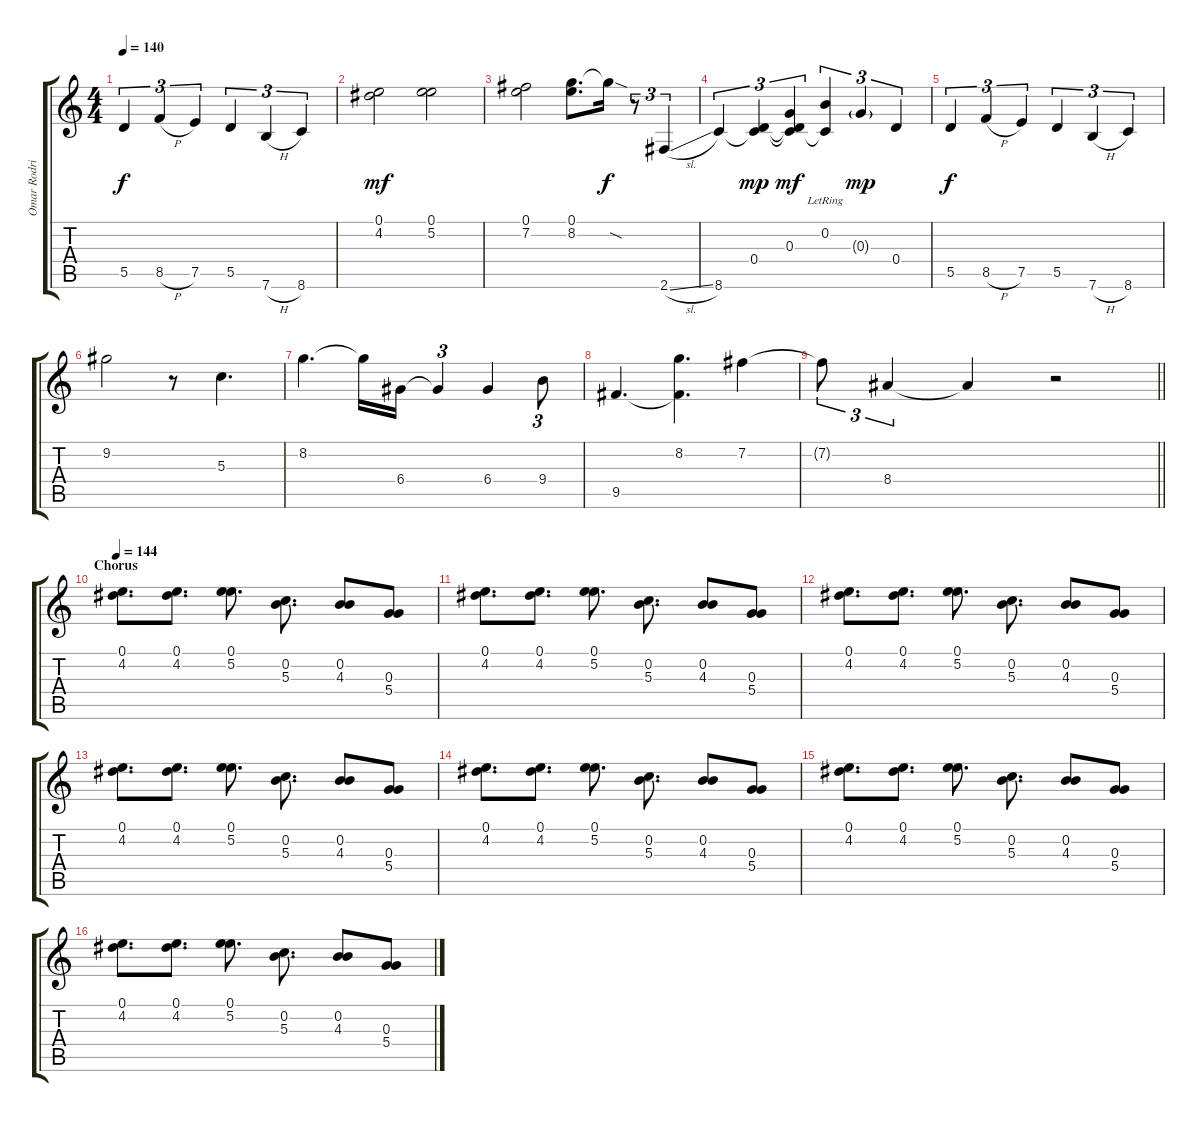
\track ("Omar Rodriguez-Lopez - Guitar 2" "Omar Rodri") {instrument distortionguitar}
\staff {score tabs}
\tuning (E4 B3 G3 D3 A2 E2) {hide}
\ts (4 4)
\tempo 140
\clef g2
\ks c
5.5.4{tu (3 2) dy f} 8.5{h}.4{tu (3 2)} 7.5.4{tu (3 2)} 5.5.4{tu (3 2)} 7.6{h}.4{tu (3 2)} 8.6.4{tu (3 2)} |
(0.1 4.2).2{dy mf} (0.1 5.2).2 |
(0.1 7.2).2 (0.1 8.2).8{d} 8.2{sod t}.16{dy f} r.8{tu (3 2)} 2.6{sl}.4{tu (3 2)} |
8.6.4{tu (3 2)} (0.4 8.6{t}).4{tu (3 2) dy mp} (0.3 0.4{t} 8.6{t}).4{tu (3 2) dy mf} (0.2{lr} 8.6{t}).4{tu (3 2)} 0.3{g}.4{tu (3 2) dy mp} 0.4.4{tu (3 2)} |
5.5.4{tu (3 2) dy f} 8.5{h}.4{tu (3 2)} 7.5.4{tu (3 2)} 5.5.4{tu (3 2)} 7.6{h}.4{tu (3 2)} 8.6.4{tu (3 2)} |
9.2.2{volume 12} r.8 5.3.4{d} |
8.2.4{d} 8.2{t}.16 6.4.16 6.4{t}.4{tu (3 2)} 6.4.4 9.4.8{tu (3 2)} |
9.5.4{d} (8.2 9.5{t}).4{d} 7.2.4 |
\barLineRight lightlight
7.2{t}.8{tu (3 2)} 8.4.4{tu (3 2)} 8.4{t}.4 r.2 |
\section ("" "Chorus")
\tempo 144
(0.1 4.2).8{d volume 11} (0.1 4.2).8{d} (0.1 5.2).8{d} (0.2 5.3).8{d} (0.2 4.3).8 (0.3 5.4).8 |
(0.1 4.2).8{d} (0.1 4.2).8{d} (0.1 5.2).8{d} (0.2 5.3).8{d} (0.2 4.3).8 (0.3 5.4).8 |
(0.1 4.2).8{d} (0.1 4.2).8{d} (0.1 5.2).8{d} (0.2 5.3).8{d} (0.2 4.3).8 (0.3 5.4).8 |
(0.1 4.2).8{d} (0.1 4.2).8{d} (0.1 5.2).8{d} (0.2 5.3).8{d} (0.2 4.3).8 (0.3 5.4).8 |
(0.1 4.2).8{d} (0.1 4.2).8{d} (0.1 5.2).8{d} (0.2 5.3).8{d} (0.2 4.3).8 (0.3 5.4).8 |
(0.1 4.2).8{d} (0.1 4.2).8{d} (0.1 5.2).8{d} (0.2 5.3).8{d} (0.2 4.3).8 (0.3 5.4).8 |
(0.1 4.2).8{d} (0.1 4.2).8{d} (0.1 5.2).8{d} (0.2 5.3).8{d} (0.2 4.3).8 (0.3 5.4).8
